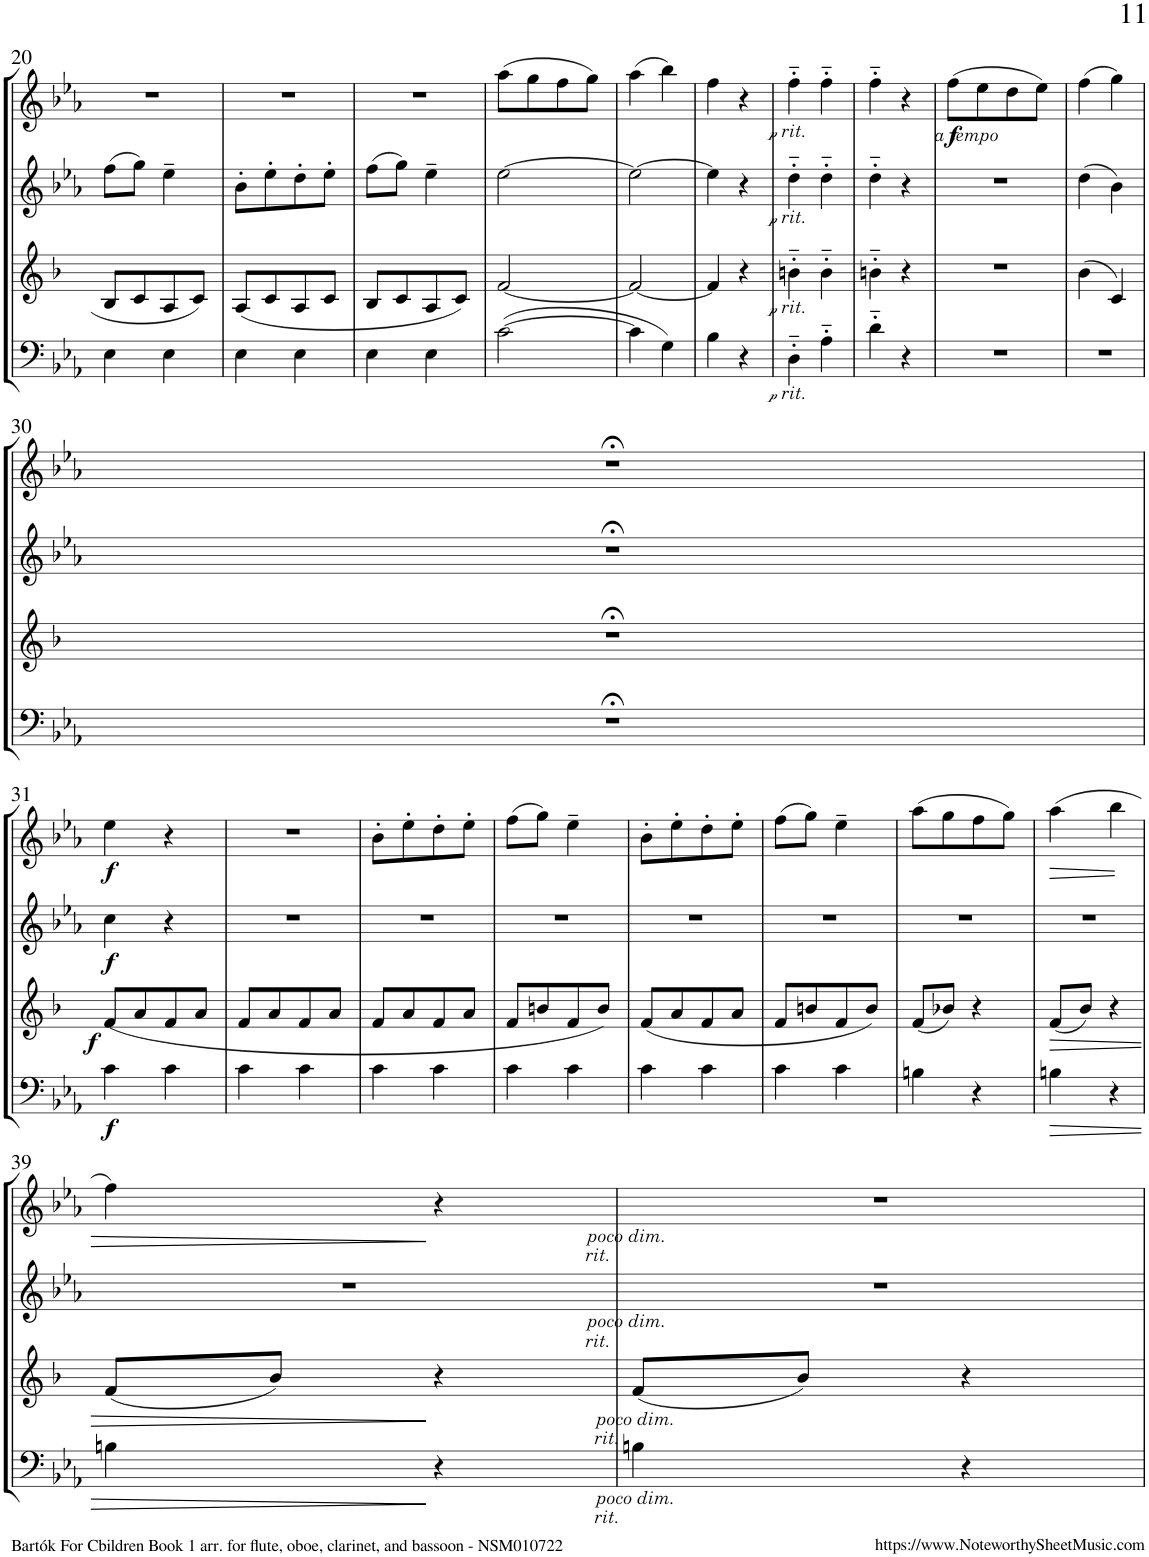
**kern	**dynam	**kern	**dynam	**kern	**dynam	**kern	**dynam
*part4	*part4	*part3	*part3	*part2	*part2	*part1	*part1
*staff4	*staff4	*staff3	*staff3	*staff2	*staff2	*staff1	*staff1
*I"Bn	*	*I"Cl	*	*I"Ob	*	*I"Fl	*
*	*	*I'Cl	*	*I'Ob	*	*I'Fl	*
!!LO:PB:g=z
*clefF4	*	*clefG2	*	*clefG2	*	*clefG2	*
*	*	*Trd1c2	*	*	*	*	*
*k[b-e-a-]	*	*k[b-]	*	*k[b-e-a-]	*	*k[b-e-a-]	*
*M2/4	*	*M2/4	*	*M2/4	*	*M2/4	*
=20	=20	=20	=20	=20	=20	=20	=20
4E-\	.	8B-/L	.	(8ff\L	.	2r	.
.	.	8c/	.	8gg\J)	.	.	.
4E-\	.	8A/	.	4ee-~\	.	.	.
.	.	8c/J	.	.	.	.	.
=21	=21	=21	=21	=21	=21	=21	=21
4E-\	.	(<8A/L	.	8b-'\L	.	2r	.
.	.	8c/	.	8ee-'\	.	.	.
4E-\	.	8A/	.	8dd'\	.	.	.
.	.	8c/J	.	8ee-'\J	.	.	.
=22	=22	=22	=22	=22	=22	=22	=22
4E-\	.	8B-/L	.	(8ff\L	.	2r	.
.	.	8c/	.	8gg\J)	.	.	.
4E-\	.	8A/	.	4ee-~\	.	.	.
.	.	8c/J)	.	.	.	.	.
=23	=23	=23	=23	=23	=23	=23	=23
([2c\	.	[2f/	.	[2ee-\	.	(8aa-\L	.
.	.	.	.	.	.	8gg\	.
.	.	.	.	.	.	8ff\	.
.	.	.	.	.	.	8gg\J)	.
=24	=24	=24	=24	=24	=24	=24	=24
4c\]	.	2f/_	.	2ee-\_	.	(4aa-\	.
4G\)	.	.	.	.	.	4bb-\)	.
=25	=25	=25	=25	=25	=25	=25	=25
4B-\	.	4f/]	.	4ee-\]	.	4ff\	.
4r	.	4r	.	4r	.	4r	.
=26	=26	=26	=26	=26	=26	=26	=26
!	!LO:DY:b	!	!	!	!	!	!
!	!LO:DY:n=1:b	!	!LO:DY:b	!	!	!	!
!	!	!	!LO:DY:n=1:b	!	!LO:DY:b	!	!
!	!	!	!	!	!LO:DY:n=1:b	!	!LO:DY:b
!	!	!	!	!	!	!	!LO:DY:n=1:b
4D'~\	p other-dynamics	4bn'~\	p other-dynamics	4dd'~\	p other-dynamics	4ff'~\	p other-dynamics
4A-'~\	.	4b'~\	.	4dd'~\	.	4ff'~\	.
=27	=27	=27	=27	=27	=27	=27	=27
4d'~\	.	4bn'~\	.	4dd'~\	.	4ff'~\	.
4r	.	4r	.	4r	.	4r	.
=28	=28	=28	=28	=28	=28	=28	=28
!	!	!	!	!	!	!	!LO:DY:b
!	!	!	!	!	!	!	!LO:DY:n=1:b
2r	.	2r	.	2r	.	(8ff\L	other-dynamics f
.	.	.	.	.	.	8ee-\	.
.	.	.	.	.	.	8dd\	.
.	.	.	.	.	.	8ee-\J)	.
=29	=29	=29	=29	=29	=29	=29	=29
2r	.	(4b-\	.	(4dd\	.	(4ff\	.
.	.	4c/)	.	4b-\)	.	4gg\)	.
!!LO:LB:g=z
=30	=30	=30	=30	=30	=30	=30	=30
2r;<	.	2r;<	.	2r;<	.	2r;<	.
!!LO:LB:g=z
=31	=31	=31	=31	=31	=31	=31	=31
!	!LO:DY:b	!	!LO:DY:b	!	!LO:DY:b	!	!LO:DY:b
4c\	f	(<8f/L	f	4cc\	f	4ee-\	f
.	.	8a/	.	.	.	.	.
4c\	.	8f/	.	4r	.	4r	.
.	.	8a/J	.	.	.	.	.
=32	=32	=32	=32	=32	=32	=32	=32
4c\	.	8f/L	.	2r	.	2r	.
.	.	8a/	.	.	.	.	.
4c\	.	8f/	.	.	.	.	.
.	.	8a/J	.	.	.	.	.
=33	=33	=33	=33	=33	=33	=33	=33
4c\	.	8f/L	.	2r	.	8b-'\L	.
.	.	8a/	.	.	.	8ee-'\	.
4c\	.	8f/	.	.	.	8dd'\	.
.	.	8a/J	.	.	.	8ee-'\J	.
=34	=34	=34	=34	=34	=34	=34	=34
4c\	.	8f/L	.	2r	.	(8ff\L	.
.	.	8bn/	.	.	.	8gg\J)	.
4c\	.	8f/	.	.	.	4ee-~\	.
.	.	8b/J)	.	.	.	.	.
=35	=35	=35	=35	=35	=35	=35	=35
4c\	.	(<8f/L	.	2r	.	8b-'\L	.
.	.	8a/	.	.	.	8ee-'\	.
4c\	.	8f/	.	.	.	8dd'\	.
.	.	8a/J	.	.	.	8ee-'\J	.
=36	=36	=36	=36	=36	=36	=36	=36
4c\	.	8f/L	.	2r	.	(8ff\L	.
.	.	8bn/	.	.	.	8gg\J)	.
4c\	.	8f/	.	.	.	4ee-~\	.
.	.	8b/J)	.	.	.	.	.
=37	=37	=37	=37	=37	=37	=37	=37
4Bn\	.	(8f/L	.	2r	.	(8aa-\L	.
.	.	8b-X/J)	.	.	.	8gg\	.
4r	.	4r	.	.	.	8ff\	.
.	.	.	.	.	.	8gg\J)	.
=38	=38	=38	=38	=38	=38	=38	=38
!	!	!	!	!	!	!	!LO:HP:b
4Bn\	.	(8f/L	.	2r	.	(4aa-\	>
.	.	8b-/J)	.	.	.	.	.
4r	.	4r	.	.	.	4bb-\	.
!!LO:LB:g=z
=39	=39	=39	=39	=39	=39	=39	=39
4Bn\	.	(8f/L	.	2r	.	4ff\)	.
.	.	8b-/J)	.	.	.	.	.
4r	.	4r	.	.	.	4r	]
=40	=40	=40	=40	=40	=40	=40	=40
!	!LO:DY:b	!	!LO:DY:b	!	!LO:DY:b	!	!LO:DY:b
4Bn\	other-dynamics	(8f/L	other-dynamics	2r	other-dynamics	2r	other-dynamics
.	.	8b-/J)	.	.	.	.	.
4r	.	4r	.	.	.	.	.
=	=	=	=	=	=	=	=
*-	*-	*-	*-	*-	*-	*-	*-
